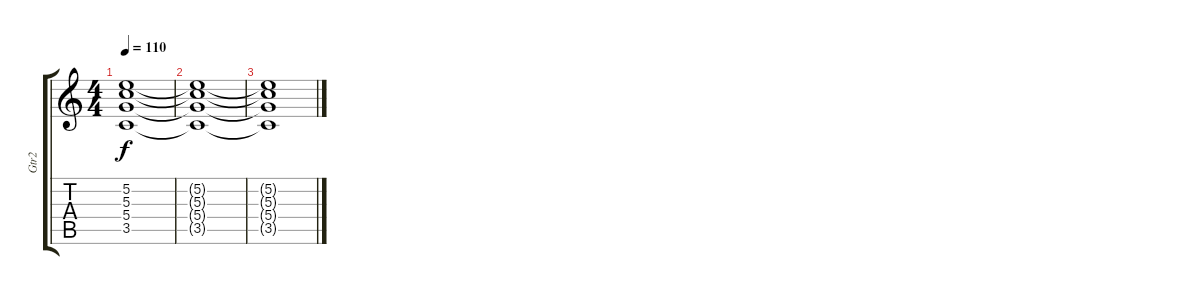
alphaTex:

\track ("Gtr2" "Gtr2") {instrument distortionguitar}
\staff {score tabs}
\tuning (E4 B3 G3 D3 A2 E2) {hide}
\ts (4 4)
\tempo 110
\clef g2
\ks c
(5.2{t} 5.3{t} 5.4{t} 3.5{t}).1{dy f} |
(5.2{t} 5.3{t} 5.4{t} 3.5{t}).1 |
(5.2{t} 5.3{t} 5.4{t} 3.5{t}).1
